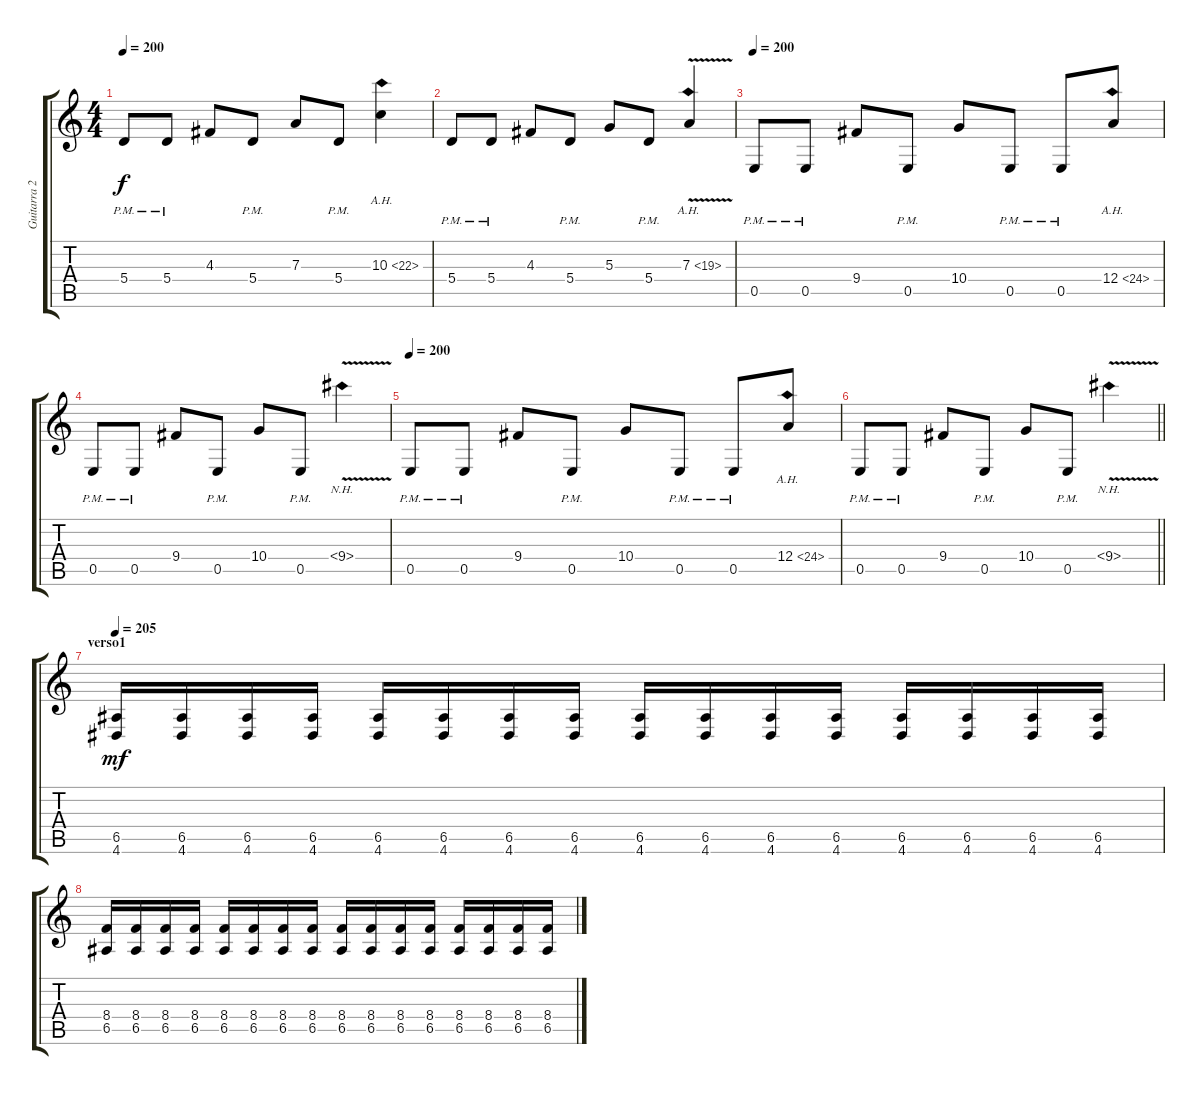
\track ("Guitarra 2" "Guitarra 2") {instrument distortionguitar}
\staff {score tabs}
\tuning (B3 Gb3 D3 A2 E2 B1) {hide}
\ts (4 4)
\tempo 200
\clef g2
\ks c
5.4{pm}.8{dy f} 5.4{pm}.8 4.3.8 5.4{pm}.8 7.3.8 5.4{pm}.8 10.3{ah 12}.4 |
5.4{pm}.8 5.4{pm}.8 4.3.8 5.4{pm}.8 5.3.8 5.4{pm}.8 7.3{ah 12 v}.4 |
\tempo 200
0.5{pm}.8 0.5{pm}.8 9.4.8 0.5{pm}.8 10.4.8 0.5{pm}.8 0.5{pm}.8 12.4{ah 12}.8 |
0.5{pm}.8 0.5{pm}.8 9.4.8 0.5{pm}.8 10.4.8 0.5{pm}.8 9.4{nh v}.4 |
\tempo 200
0.5{pm}.8 0.5{pm}.8 9.4.8 0.5{pm}.8 10.4.8 0.5{pm}.8 0.5{pm}.8 12.4{ah 12}.8 |
\barLineRight lightlight
0.5{pm}.8 0.5{pm}.8 9.4.8 0.5{pm}.8 10.4.8 0.5{pm}.8 9.4{nh v}.4 |
\section ("" "verso1")
\tempo 205
(6.5 4.6).16{dy mf} (6.5 4.6).16 (6.5 4.6).16 (6.5 4.6).16 (6.5 4.6).16 (6.5 4.6).16 (6.5 4.6).16 (6.5 4.6).16 (6.5 4.6).16 (6.5 4.6).16 (6.5 4.6).16 (6.5 4.6).16 (6.5 4.6).16 (6.5 4.6).16 (6.5 4.6).16 (6.5 4.6).16 |
(8.4 6.5).16 (8.4 6.5).16 (8.4 6.5).16 (8.4 6.5).16 (8.4 6.5).16 (8.4 6.5).16 (8.4 6.5).16 (8.4 6.5).16 (8.4 6.5).16 (8.4 6.5).16 (8.4 6.5).16 (8.4 6.5).16 (8.4 6.5).16 (8.4 6.5).16 (8.4 6.5).16 (8.4 6.5).16
